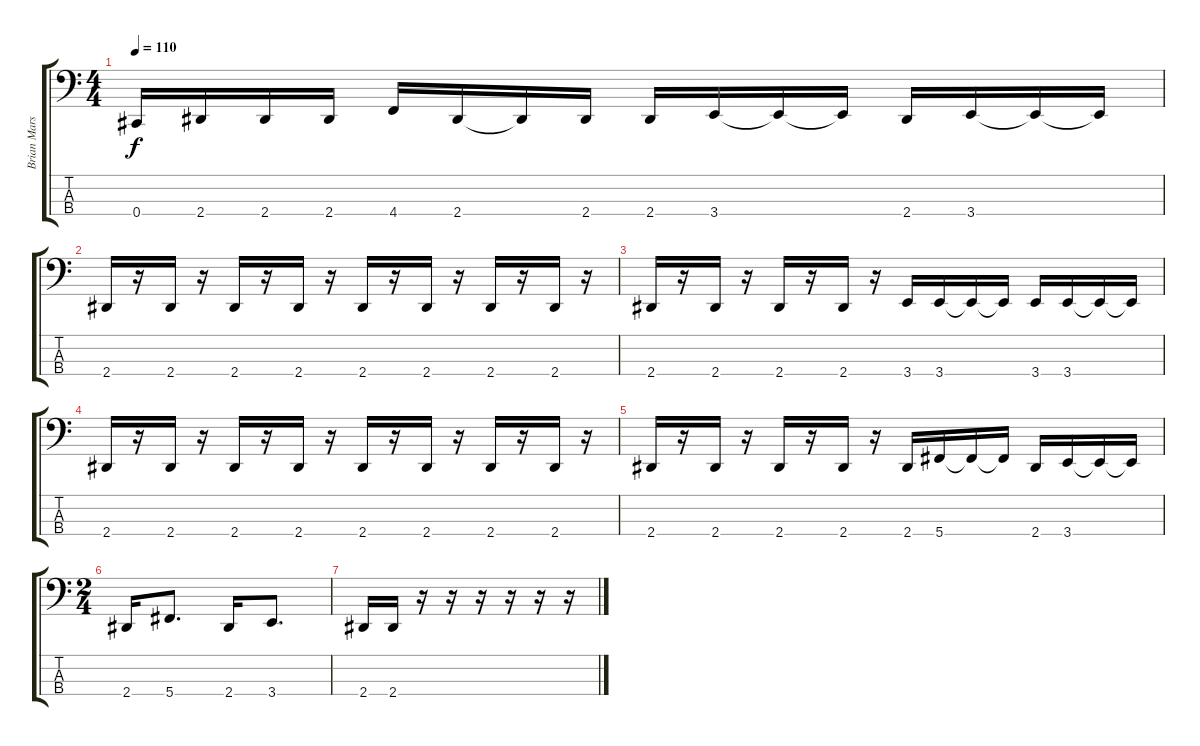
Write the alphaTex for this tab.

\track ("Brian Marshall" "Brian Mars") {instrument electricbassfinger}
\staff {score tabs}
\tuning (Gb2 Db2 Ab1 Db1) {hide}
\ts (4 4)
\tempo 110
\clef f4
\ks c
0.4.16{dy f} 2.4.16 2.4.16 2.4.16 4.4.16 2.4.16 2.4{t}.16 2.4.16 2.4.16 3.4.16 3.4{t}.16 3.4{t}.16 2.4.16 3.4.16 3.4{t}.16 3.4{t}.16 |
2.4.16 r.16 2.4.16 r.16 2.4.16 r.16 2.4.16 r.16 2.4.16 r.16 2.4.16 r.16 2.4.16 r.16 2.4.16 r.16 |
2.4.16 r.16 2.4.16 r.16 2.4.16 r.16 2.4.16 r.16 3.4.16 3.4.16 3.4{t}.16 3.4{t}.16 3.4.16 3.4.16 3.4{t}.16 3.4{t}.16 |
2.4.16 r.16 2.4.16 r.16 2.4.16 r.16 2.4.16 r.16 2.4.16 r.16 2.4.16 r.16 2.4.16 r.16 2.4.16 r.16 |
2.4.16 r.16 2.4.16 r.16 2.4.16 r.16 2.4.16 r.16 2.4.16 5.4.16 5.4{t}.16 5.4{t}.16 2.4.16 3.4.16 3.4{t}.16 3.4{t}.16 |
\ts (2 4)
2.4.16 5.4.8{d} 2.4.16 3.4.8{d} |
2.4.16 2.4.16 r.16 r.16 r.16 r.16 r.16 r.16
